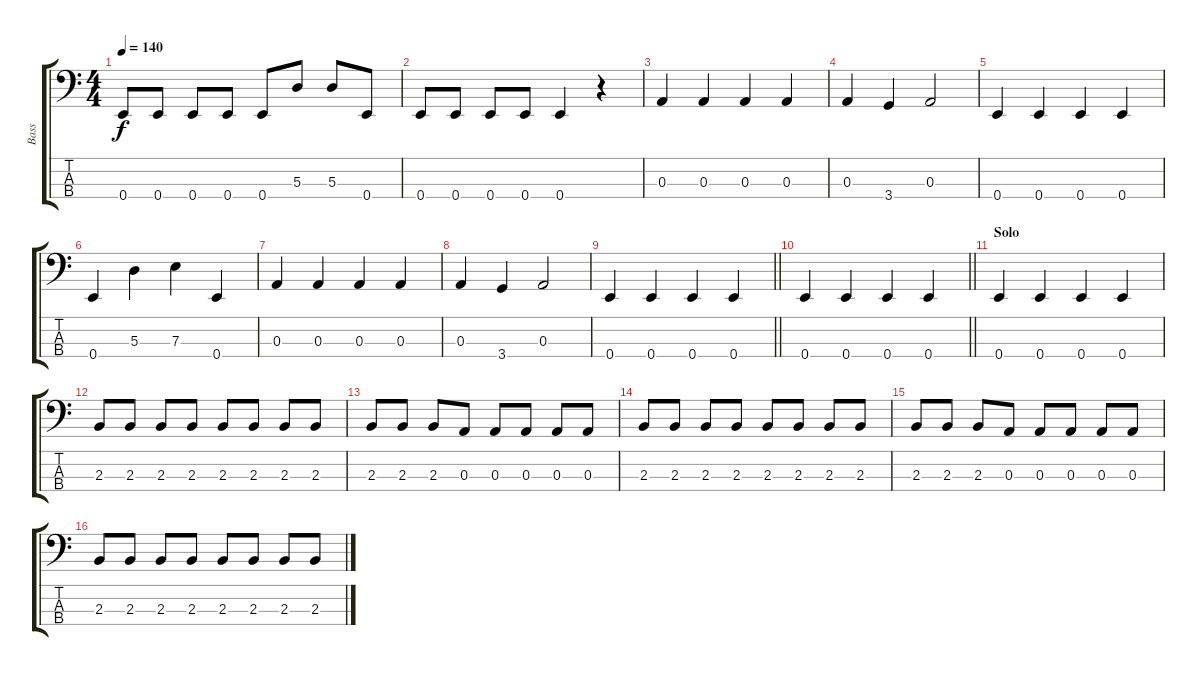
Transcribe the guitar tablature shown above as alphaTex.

\track ("Bass" "Bass") {instrument electricbassfinger}
\staff {score tabs}
\tuning (G2 D2 A1 E1) {hide}
\ts (4 4)
\tempo 140
\clef f4
\ks c
0.4.8{dy f} 0.4.8 0.4.8 0.4.8 0.4.8 5.3.8 5.3.8 0.4.8 |
0.4.8 0.4.8 0.4.8 0.4.8 0.4.4 r.4 |
0.3.4 0.3.4 0.3.4 0.3.4 |
0.3.4 3.4.4 0.3.2 |
0.4.4 0.4.4 0.4.4 0.4.4 |
0.4.4 5.3.4 7.3.4 0.4.4 |
0.3.4 0.3.4 0.3.4 0.3.4 |
0.3.4 3.4.4 0.3.2 |
\barLineRight lightlight
0.4.4 0.4.4 0.4.4 0.4.4 |
\barLineRight lightlight
0.4.4 0.4.4 0.4.4 0.4.4 |
\section ("" "Solo")
0.4.4 0.4.4 0.4.4 0.4.4 |
2.3.8 2.3.8 2.3.8 2.3.8 2.3.8 2.3.8 2.3.8 2.3.8 |
2.3.8 2.3.8 2.3.8 0.3.8 0.3.8 0.3.8 0.3.8 0.3.8 |
2.3.8 2.3.8 2.3.8 2.3.8 2.3.8 2.3.8 2.3.8 2.3.8 |
2.3.8 2.3.8 2.3.8 0.3.8 0.3.8 0.3.8 0.3.8 0.3.8 |
2.3.8 2.3.8 2.3.8 2.3.8 2.3.8 2.3.8 2.3.8 2.3.8
